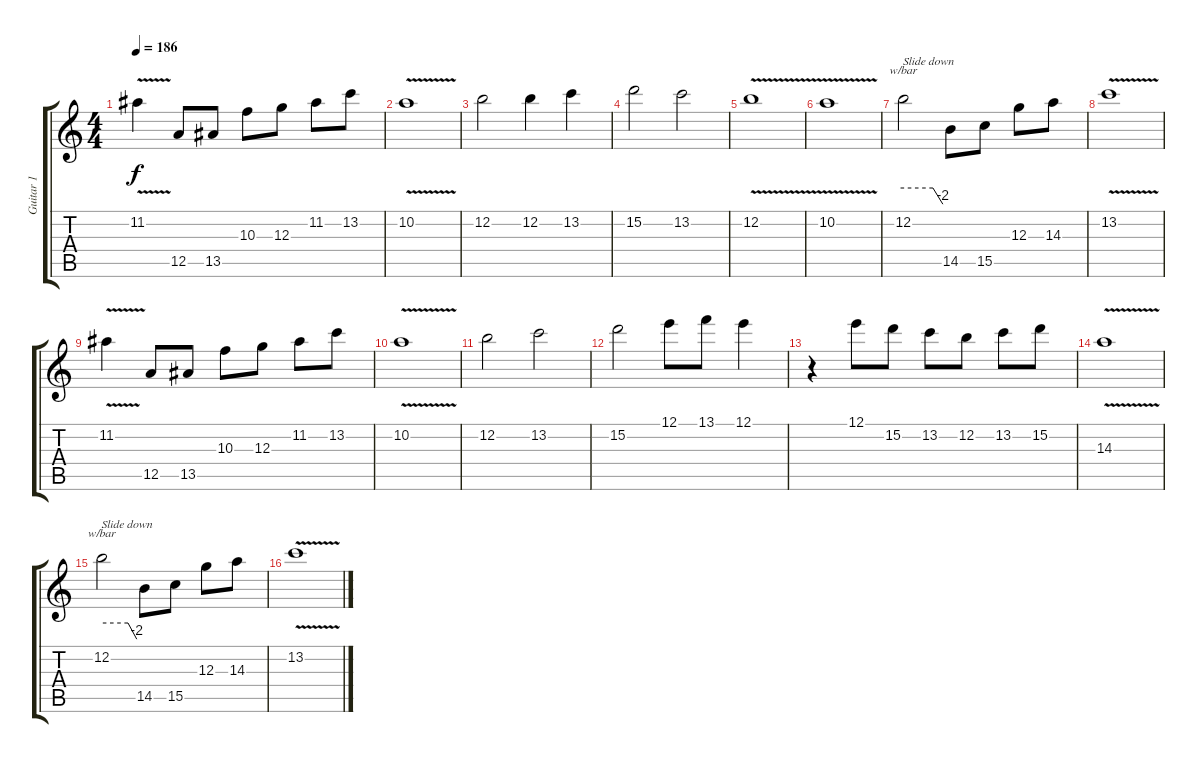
\track ("Guitar 1" "Guitar 1") {instrument distortionguitar}
\staff {score tabs}
\tuning (E4 B3 G3 D3 A2 E2) {hide}
\ts (4 4)
\tempo 186
\clef g2
\ks c
11.2{v}.4{dy f} 12.5.8 13.5.8 10.3.8 12.3.8 11.2.8 13.2.8 |
10.2{v}.1 |
12.2.2 12.2.4 13.2.4 |
15.2.2 13.2.2 |
12.2{v}.1 |
10.2{v}.1 |
12.2.2{tbe (custom default 0 0 45 0 60 -8) txt "Slide down"} 14.5.8 15.5.8 12.3.8 14.3.8 |
13.2{v}.1 |
11.2{v}.4 12.5.8 13.5.8 10.3.8 12.3.8 11.2.8 13.2.8 |
10.2{v}.1 |
12.2.2 13.2.2 |
15.2.2 12.1.8 13.1.8 12.1.4 |
r.4 12.1.8 15.2.8 13.2.8 12.2.8 13.2.8 15.2.8 |
14.3{v}.1 |
12.2.2{tbe (custom default 0 0 45 0 60 -8) txt "Slide down"} 14.5.8 15.5.8 12.3.8 14.3.8 |
13.2{v}.1
